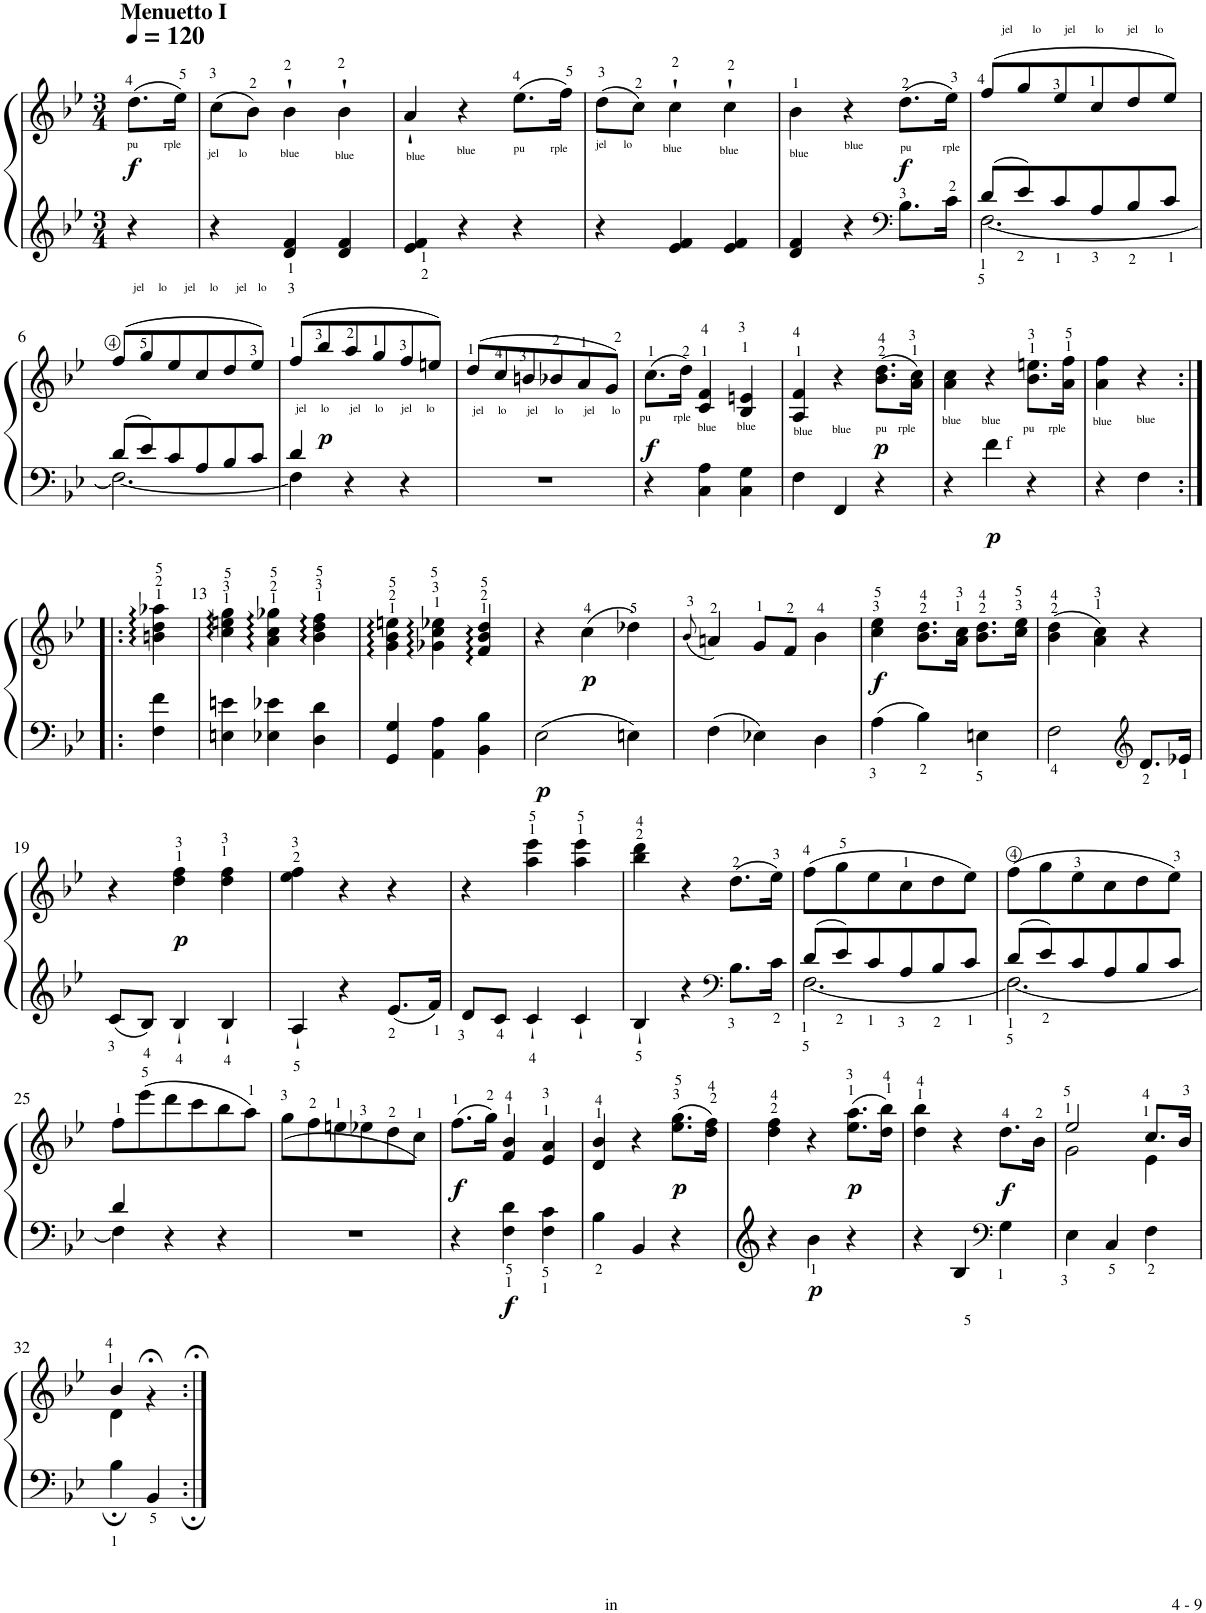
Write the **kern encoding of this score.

**kern	**kern	**dynam
*part1	*part1	*part1
*staff2	*staff1	*staff1/2
*I"Piano	*	*
*I'Pno.	*	*
!!LO:PB:g=z
*stria5	*stria5	*
*clefG2	*clefG2	*
*k[b-e-]	*k[b-e-]	*
*M3/4	*M3/4	*
*MM120	*MM120	*
=	=	=
!	!LO:TX:a:B:t=Menuetto I	!
!	!LO:TX:b:t=pu         rple	!
!	!	!LO:DY:b
4r	(8.dd\L	f
.	16ee-\Jk)	.
=1	=1	=1
!	!LO:TX:b:t=jel       lo	!
4r	(8cc\L	.
.	8b-\J)	.
!	!LO:TX:b:t=blue	!
4d/ 4f/	4b-`\	.
!	!LO:TX:b:t=blue	!
4d/ 4f/	4b-`\	.
=2	=2	=2
!	!LO:TX:b:t=blue	!
4e-/ 4f/	4a`/	.
!	!LO:TX:b:t=blue	!
4r	4r	.
!	!LO:TX:b:t=pu         rple	!
4r	(8.ee-\L	.
.	16ff\Jk)	.
=3	=3	=3
!	!LO:TX:b:t=jel      lo	!
4r	(8dd\L	.
.	8cc\J)	.
!	!LO:TX:b:t=blue	!
4e-/ 4f/	4cc`\	.
!	!LO:TX:b:t=blue	!
4e-/ 4f/	4cc`\	.
=4	=4	=4
!	!LO:TX:b:t=blue	!
4d/ 4f/	4b-\	.
!	!LO:TX:b:t=blue	!
4r	4r	.
*clefF4	*	*
!	!LO:TX:b:t=pu           rple	!
!	!	!LO:DY:b
8.B-\L	(8.dd\L	f
16c\Jk	16ee-\Jk)	.
=5	=5	=5
*^	*	*
!	!	!LO:TX:a:t=jel       lo        jel       lo        jel      lo	!
8d/L	[2.F\	(>8ff/L	.
8e-/	.	8gg/	.
8c/	.	8ee-/	.
8A/	.	8cc/	.
8B-/	.	8dd/	.
8c/J	.	8ee-/J)	.
!!LO:LB:g=z
=6	=6	=6	=6
!	!	!LO:TX:a:t=jel     lo      jel     lo      jel    lo	!
8d/L	2.F\_	(>8ff/L	.
8e-/	.	8gg/	.
8c/	.	8ee-/	.
8A/	.	8cc/	.
8B-/	.	8dd/	.
8c/J	.	8ee-/J)	.
=7	=7	=7	=7
!	!	!LO:TX:b:t=jel     lo       jel     lo      jel     lo	!
4d/	4F\]	(>8ff/L	.
!	!	!	!LO:DY:b
.	.	8bb-/	p
4r	2ryy	8aa/	.
.	.	8gg/	.
4r	.	8ff/	.
.	.	8een/J)	.
*v	*v	*	*
=8	=8	=8
!	!LO:TX:b:t=jel     lo       jel      lo       jel      lo	!
2.r	(>8dd/L	.
.	8cc/	.
.	8bn/	.
.	8b-X/	.
.	8a/	.
.	8g/J)	.
=9	=9	=9
!	!LO:TX:b:t=pu        rple	!
!	!	!LO:DY:b
4r	(8.cc\L	f
.	16dd\Jk)	.
!	!LO:TX:b:t=blue	!
4C\ 4A\	4c/ 4f/	.
!	!LO:TX:b:t=blue	!
4C\ 4G\	4B-/ 4en/	.
=10	=10	=10
!	!LO:TX:b:t=blue	!
4F\	4A/ 4f/	.
!	!LO:TX:b:t=blue	!
4FF/	4r	.
!	!LO:TX:b:t=pu    rple	!
!	!	!LO:DY:b
4r	(8.b-\ 8.dd\L	p
.	16a\ 16cc\Jk)	.
=11	=11	=11
!	!LO:TX:b:t=blue	!
4r	4a\ 4cc\	.
!	!LO:TX:b:t=blue	!
!LO:TX:a:t=f	!	!
!	!	!LO:DY:b=2
4f\	4r	p
!	!LO:TX:b:t=pu     rple	!
4r	8.b-\ 8.een\L	.
.	16a\ 16ff\Jk	.
=12	=12	=12
!	!LO:TX:b:t=blue	!
4r	4a\ 4ff\	.
!	!LO:TX:b:t=blue	!
4F\	4r	.
!!LO:LB:g=z
=12X1:|!|:	=12X1:|!|:	=12X1:|!|:
4F\ 4f\	4bn\:: 4dd\:: 4aa-X\::	.
=13	=13	=13
4En\ 4en\	4cc\:: 4een\:: 4gg\::	.
4E-X\ 4e-X\	4a\:: 4cc\:: 4gg-X\::	.
4D\ 4d\	4b-\:: 4dd\:: 4ff\::	.
=14	=14	=14
4GG/ 4G/	4g\:: 4b-\:: 4een\::	.
4AA\ 4A\	4g-X\:: 4cc\:: 4ee-X\::	.
4BB-\ 4B-\	4f/:: 4b-/:: 4dd/::	.
=15	=15	=15
!	!	!LO:DY:b=2
2E-\	4r	p
!	!	!LO:DY:b
.	(4cc\	p
4En\	4dd-X\)	.
=16	=16	=16
.	(8qb-/	.
4F\	4an/)	.
4E-X\	8g/L	.
.	8f/J	.
4D\	4b-\	.
=17	=17	=17
!	!	!LO:DY:b
4A\	4cc\ 4ee-\	f
4B-\	8.b-\ 8.dd\L	.
.	16a\ 16cc\Jk	.
4En\	8.b-\ 8.dd\L	.
.	16cc\ 16ee-\Jk	.
=18	=18	=18
2F\	(4b-\ 4dd\	.
.	4a\ 4cc\)	.
*clefG2	*	*
8.d/L	4r	.
16e-X/Jk	.	.
!!LO:LB:g=z
=19	=19	=19
8c/L	4r	.
8B-/J	.	.
!	!	!LO:DY:b
4B-`/	4dd\ 4ff\	p
4B-`/	4dd\ 4ff\	.
=20	=20	=20
4A`/	4ee-\ 4ff\	.
4r	4r	.
8.e-/L	4r	.
16f/Jk	.	.
=21	=21	=21
8d/L	4r	.
8c/J	.	.
4c`/	4aa\ 4eee-\	.
4c`/	4aa\ 4eee-\	.
=22	=22	=22
4B-`/	4bb-\ 4ddd\	.
4r	4r	.
*clefF4	*	*
8.B-\L	(8.dd\L	.
16c\Jk	16ee-\Jk)	.
=23	=23	=23
*^	*	*
8d/L	[2.F\	(>8ff\L	.
8e-/	.	8gg\	.
8c/	.	8ee-\	.
8A/	.	8cc\	.
8B-/	.	8dd\	.
8c/J	.	8ee-\J)	.
=24	=24	=24	=24
8d/L	2.F\_	(>8ff\L	.
8e-/	.	8gg\	.
8c/	.	8ee-\	.
8A/	.	8cc\	.
8B-/	.	8dd\	.
8c/J	.	8ee-\J)	.
!!LO:LB:g=z
=25	=25	=25	=25
4d/	4F\]	8ff\L	.
.	.	(>8eee-\	.
4r	2ryy	8ddd\	.
.	.	8ccc\	.
4r	.	8bb-\	.
.	.	8aa\J)	.
*v	*v	*	*
=26	=26	=26
2.r	(>8gg\L	.
.	8ff\	.
.	8een\	.
.	8ee-X\	.
.	8dd\	.
.	8cc\J)	.
=27	=27	=27
!	!	!LO:DY:b
4r	(8.ff\L	f
.	16gg\Jk)	.
!	!	!LO:DY:b=2
4F\ 4d\	4f/ 4b-/	f
4F\ 4c\	4e-/ 4a/	.
=28	=28	=28
4B-\	4d/ 4b-/	.
4BB-/	4r	.
!	!	!LO:DY:b
4r	(8.ee-\ 8.gg\L	p
.	16dd\ 16ff\Jk)	.
=29	=29	=29
4r	4dd\ 4ff\	.
!	!	!LO:DY:b=2
4b-\	4r	p
!	!	!LO:DY:b
4r	(8.ee-\ 8.aa\L	p
.	16dd\ 16bb-\Jk)	.
=30	=30	=30
*^	*	*
4r	2ryy	4dd\ 4bb-\	.
4B-/	.	4r	.
*clefF4	*	*	*
!	!	!	!LO:DY:b
4ryy	4G\	8.dd\L	f
.	.	16b-\Jk	.
*v	*v	*	*
=31	=31	=31
*	*^	*
4E-\	2ee-/	2g\	.
4C/	.	.	.
4F\	8.cc/L	4e-\	.
.	16b-/Jk	.	.
!!LO:LB:g=z	!!
=32	=32	=32	=32
4B-;\	4b-/	4d\	.
4BB-/	4r;<yy	4r	.
*	*v	*v	*
=:|!	=:|!	=:|!
*-	*-	*-
